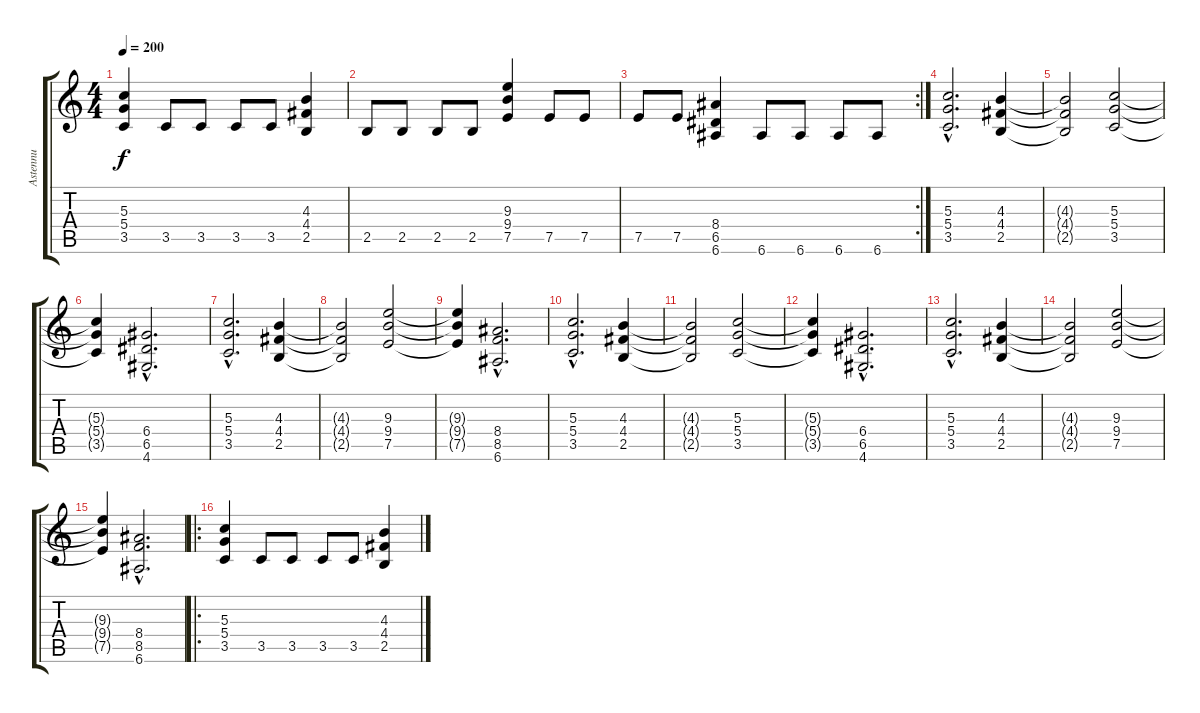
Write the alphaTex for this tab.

\track ("Astennu" "Astennu") {instrument distortionguitar}
\staff {score tabs}
\tuning (E4 B3 G3 D3 A2 E2) {hide}
\ts (4 4)
\tempo 200
\clef g2
\ks c
(5.3 5.4 3.5).4{dy f} 3.5.8 3.5.8 3.5.8 3.5.8 (4.3 4.4 2.5).4 |
2.5.8 2.5.8 2.5.8 2.5.8 (9.3 9.4 7.5).4 7.5.8 7.5.8 |
\rc 2
7.5.8 7.5.8 (8.4 6.5 6.6).4 6.6.8 6.6.8 6.6.8 6.6.8 |
(5.3{hac} 5.4{hac} 3.5{hac}).2{d} (4.3 4.4 2.5).4 |
(4.3{t} 4.4{t} 2.5{t}).2 (5.3 5.4 3.5).2 |
(5.3{t} 5.4{t} 3.5{t}).4 (6.4{hac} 6.5{hac} 4.6{hac}).2{d} |
(5.3{hac} 5.4{hac} 3.5{hac}).2{d} (4.3 4.4 2.5).4 |
(4.3{t} 4.4{t} 2.5{t}).2 (9.3 9.4 7.5).2 |
(9.3{t} 9.4{t} 7.5{t}).4 (8.4{hac} 8.5{hac} 6.6{hac}).2{d} |
(5.3{hac} 5.4{hac} 3.5{hac}).2{d} (4.3 4.4 2.5).4 |
(4.3{t} 4.4{t} 2.5{t}).2 (5.3 5.4 3.5).2 |
(5.3{t} 5.4{t} 3.5{t}).4 (6.4{hac} 6.5{hac} 4.6{hac}).2{d} |
(5.3{hac} 5.4{hac} 3.5{hac}).2{d} (4.3 4.4 2.5).4 |
(4.3{t} 4.4{t} 2.5{t}).2 (9.3 9.4 7.5).2 |
(9.3{t} 9.4{t} 7.5{t}).4 (8.4{hac} 8.5{hac} 6.6{hac}).2{d} |
\ro
(5.3 5.4 3.5).4 3.5.8 3.5.8 3.5.8 3.5.8 (4.3 4.4 2.5).4
